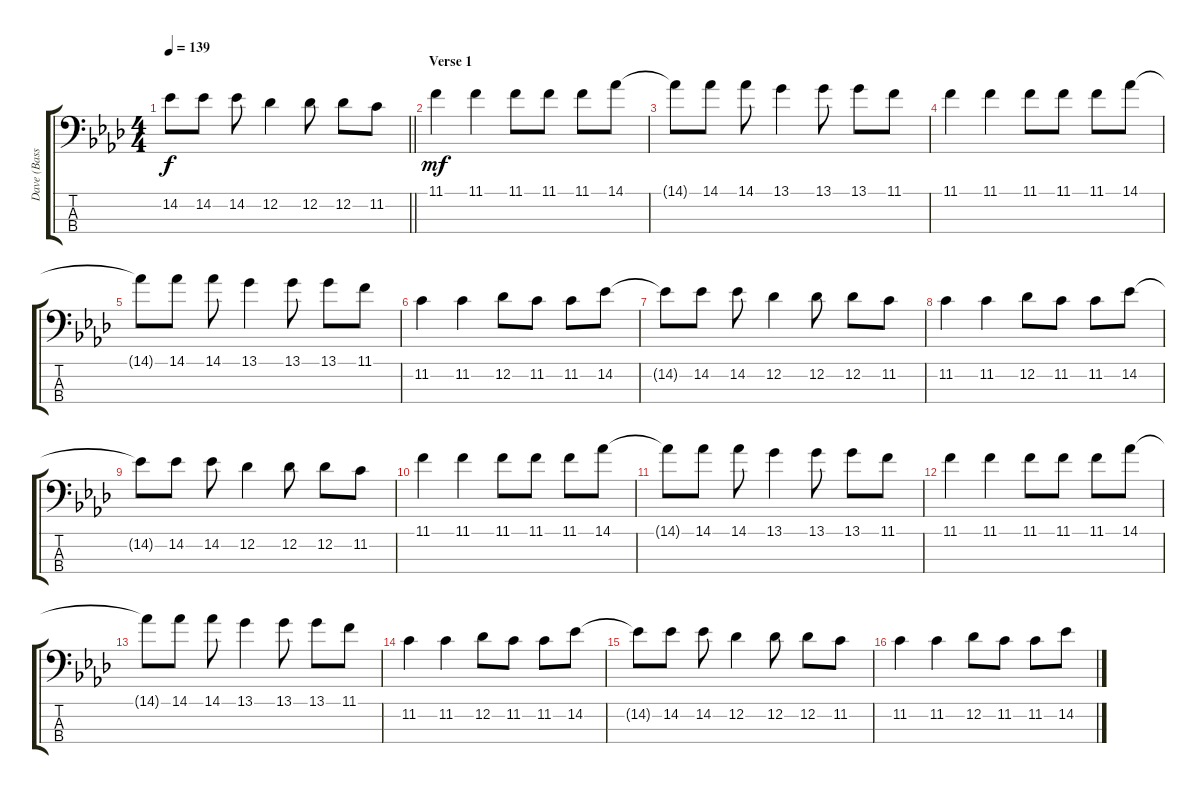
\track ("Dave (Bass)" "Dave (Bass") {instrument electricbassfinger}
\staff {score tabs}
\tuning (Gb2 Db2 Ab1 Db1) {hide}
\ts (4 4)
\tempo 139
\clef f4
\barLineRight lightlight
\ks ab
14.2{t}.8{dy f} 14.2.8 14.2.8 12.2.4 12.2.8 12.2.8 11.2.8 |
\section ("" "Verse 1")
11.1.4{dy mf} 11.1.4 11.1.8 11.1.8 11.1.8 14.1.8 |
14.1{t}.8 14.1.8 14.1.8 13.1.4 13.1.8 13.1.8 11.1.8 |
11.1.4 11.1.4 11.1.8 11.1.8 11.1.8 14.1.8 |
14.1{t}.8 14.1.8 14.1.8 13.1.4 13.1.8 13.1.8 11.1.8 |
11.2.4 11.2.4 12.2.8 11.2.8 11.2.8 14.2.8 |
14.2{t}.8 14.2.8 14.2.8 12.2.4 12.2.8 12.2.8 11.2.8 |
11.2.4 11.2.4 12.2.8 11.2.8 11.2.8 14.2.8 |
14.2{t}.8 14.2.8 14.2.8 12.2.4 12.2.8 12.2.8 11.2.8 |
11.1.4 11.1.4 11.1.8 11.1.8 11.1.8 14.1.8 |
14.1{t}.8 14.1.8 14.1.8 13.1.4 13.1.8 13.1.8 11.1.8 |
11.1.4 11.1.4 11.1.8 11.1.8 11.1.8 14.1.8 |
14.1{t}.8 14.1.8 14.1.8 13.1.4 13.1.8 13.1.8 11.1.8 |
11.2.4 11.2.4 12.2.8 11.2.8 11.2.8 14.2.8 |
14.2{t}.8 14.2.8 14.2.8 12.2.4 12.2.8 12.2.8 11.2.8 |
11.2.4 11.2.4 12.2.8 11.2.8 11.2.8 14.2.8
